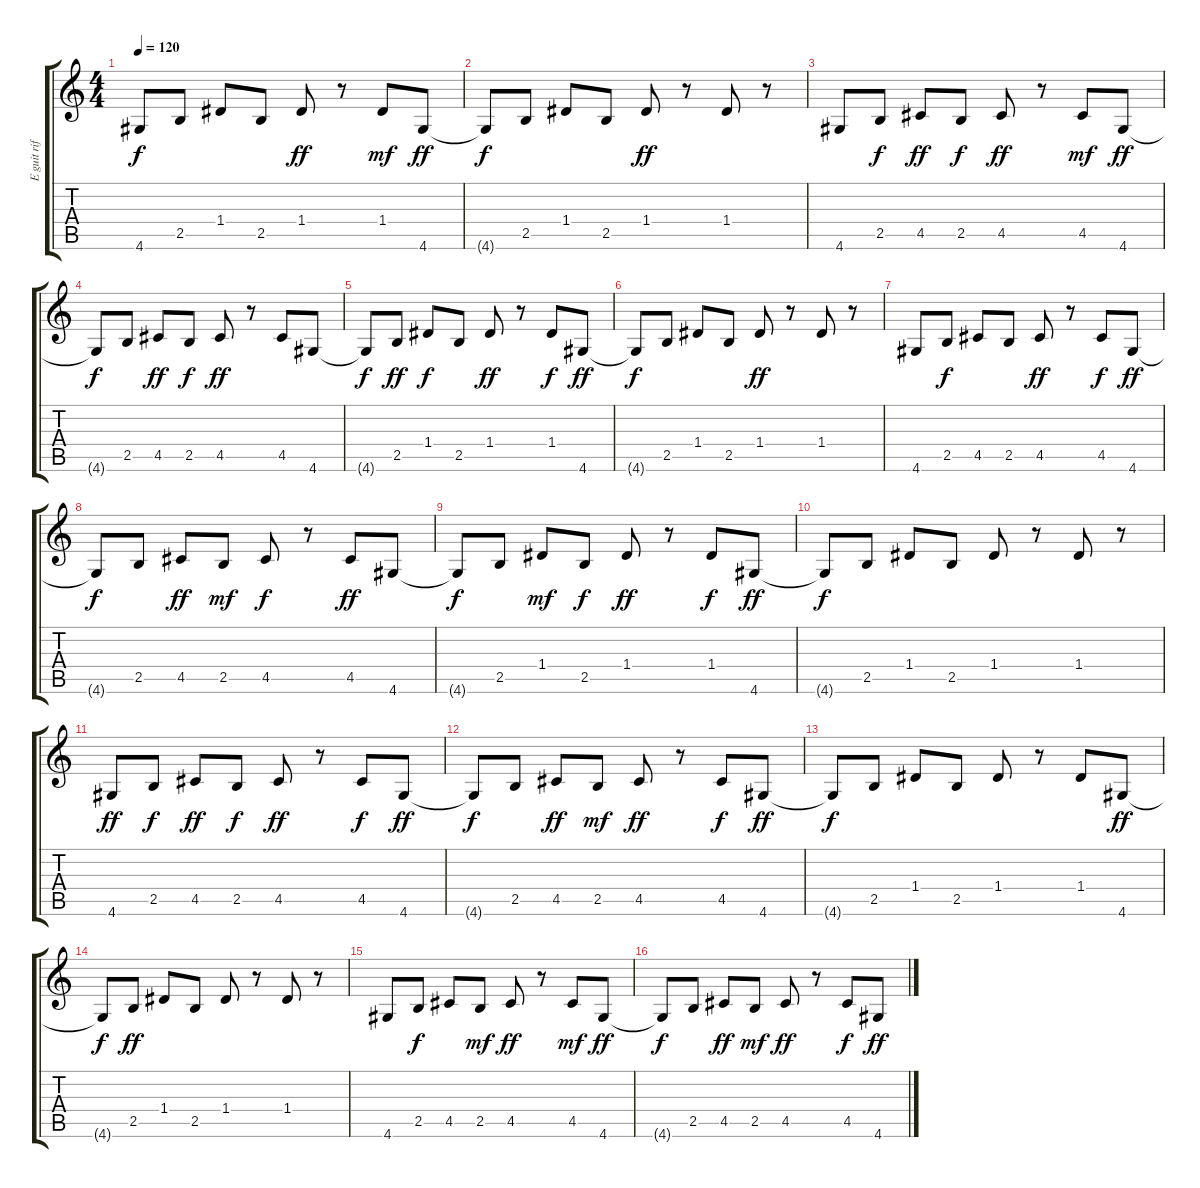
\track ("E guit riff" "E guit rif") {instrument electricguitarclean}
\staff {score tabs}
\tuning (E4 B3 G3 D3 A2 E2) {hide}
\ts (4 4)
\tempo 120
\clef g2
\ks c
4.6{t}.8{dy f} 2.5.8 1.4.8 2.5.8 1.4.8{dy ff} r.8 1.4.8{dy mf} 4.6.8{dy ff} |
4.6{t}.8{dy f} 2.5.8 1.4.8 2.5.8 1.4.8{dy ff} r.8 1.4.8 r.8 |
4.6.8 2.5.8{dy f} 4.5.8{dy ff} 2.5.8{dy f} 4.5.8{dy ff} r.8 4.5.8{dy mf} 4.6.8{dy ff} |
4.6{t}.8{dy f} 2.5.8 4.5.8{dy ff} 2.5.8{dy f} 4.5.8{dy ff} r.8 4.5.8 4.6.8 |
4.6{t}.8{dy f} 2.5.8{dy ff} 1.4.8{dy f} 2.5.8 1.4.8{dy ff} r.8 1.4.8{dy f} 4.6.8{dy ff} |
4.6{t}.8{dy f} 2.5.8 1.4.8 2.5.8 1.4.8{dy ff} r.8 1.4.8 r.8 |
4.6.8 2.5.8{dy f} 4.5.8 2.5.8 4.5.8{dy ff} r.8 4.5.8{dy f} 4.6.8{dy ff} |
4.6{t}.8{dy f} 2.5.8 4.5.8{dy ff} 2.5.8{dy mf} 4.5.8{dy f} r.8 4.5.8{dy ff} 4.6.8 |
4.6{t}.8{dy f} 2.5.8 1.4.8{dy mf} 2.5.8{dy f} 1.4.8{dy ff} r.8 1.4.8{dy f} 4.6.8{dy ff} |
4.6{t}.8{dy f} 2.5.8 1.4.8 2.5.8 1.4.8 r.8 1.4.8 r.8 |
4.6.8{dy ff} 2.5.8{dy f} 4.5.8{dy ff} 2.5.8{dy f} 4.5.8{dy ff} r.8 4.5.8{dy f} 4.6.8{dy ff} |
4.6{t}.8{dy f} 2.5.8 4.5.8{dy ff} 2.5.8{dy mf} 4.5.8{dy ff} r.8 4.5.8{dy f} 4.6.8{dy ff} |
4.6{t}.8{dy f} 2.5.8 1.4.8 2.5.8 1.4.8 r.8 1.4.8 4.6.8{dy ff} |
4.6{t}.8{dy f} 2.5.8{dy ff} 1.4.8 2.5.8 1.4.8 r.8 1.4.8 r.8 |
4.6.8 2.5.8{dy f} 4.5.8 2.5.8{dy mf} 4.5.8{dy ff} r.8 4.5.8{dy mf} 4.6.8{dy ff} |
4.6{t}.8{dy f} 2.5.8 4.5.8{dy ff} 2.5.8{dy mf} 4.5.8{dy ff} r.8 4.5.8{dy f} 4.6.8{dy ff}
